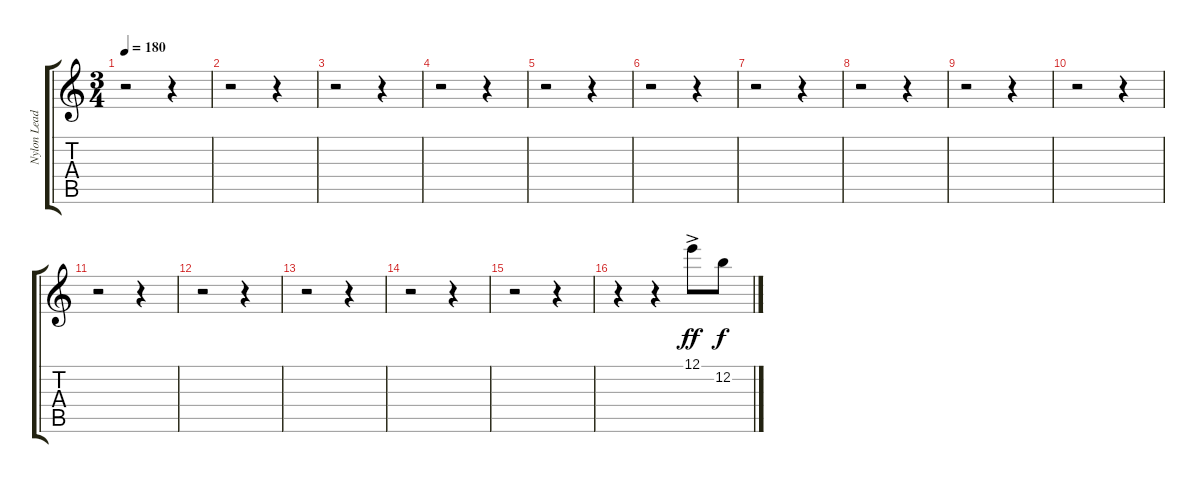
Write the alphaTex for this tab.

\track ("Nylon Lead" "Nylon Lead") {instrument acousticguitarnylon}
\staff {score tabs}
\tuning (E4 B3 G3 D3 A2 E2) {hide}
\ts (3 4)
\tempo 180
\clef g2
\ks c
r.2{dy f} r.4 |
r.2 r.4 |
r.2 r.4 |
r.2 r.4 |
r.2 r.4 |
r.2 r.4 |
r.2 r.4 |
r.2 r.4 |
r.2 r.4 |
r.2 r.4 |
r.2 r.4 |
r.2 r.4 |
r.2 r.4 |
r.2 r.4 |
r.2 r.4 |
r.4 r.4 12.1{ac}.8{dy ff} 12.2.8{dy f}
